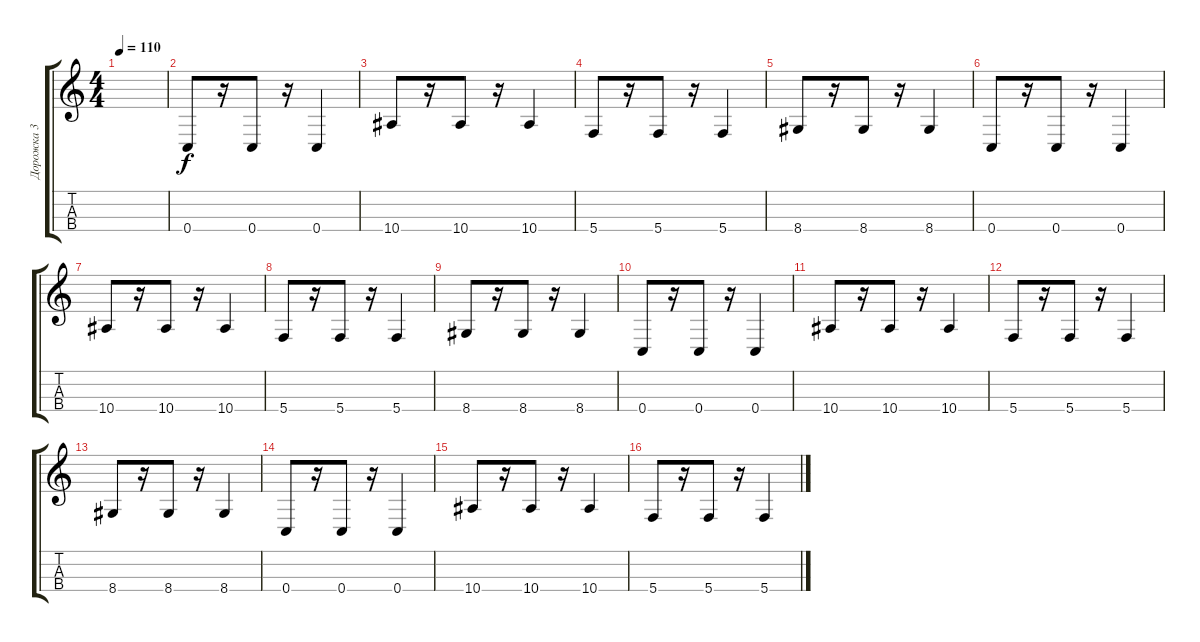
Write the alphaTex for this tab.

\track ("Дорожка 3" "Дорожка 3") {instrument electricbassfinger}
\staff {score tabs}
\tuning (F3 C3 G2 C2) {hide}
\ts (4 4)
\tempo 110
\clef g2
\ks c
|
0.4.8 r.16 0.4.8 r.16 0.4.4 |
10.4.8 r.16 10.4.8 r.16 10.4.4 |
5.4.8 r.16 5.4.8 r.16 5.4.4 |
8.4.8 r.16 8.4.8 r.16 8.4.4 |
0.4.8 r.16 0.4.8 r.16 0.4.4 |
10.4.8 r.16 10.4.8 r.16 10.4.4 |
5.4.8 r.16 5.4.8 r.16 5.4.4 |
8.4.8 r.16 8.4.8 r.16 8.4.4 |
0.4.8 r.16 0.4.8 r.16 0.4.4 |
10.4.8 r.16 10.4.8 r.16 10.4.4 |
5.4.8 r.16 5.4.8 r.16 5.4.4 |
8.4.8 r.16 8.4.8 r.16 8.4.4 |
0.4.8 r.16 0.4.8 r.16 0.4.4 |
10.4.8 r.16 10.4.8 r.16 10.4.4 |
5.4.8 r.16 5.4.8 r.16 5.4.4
